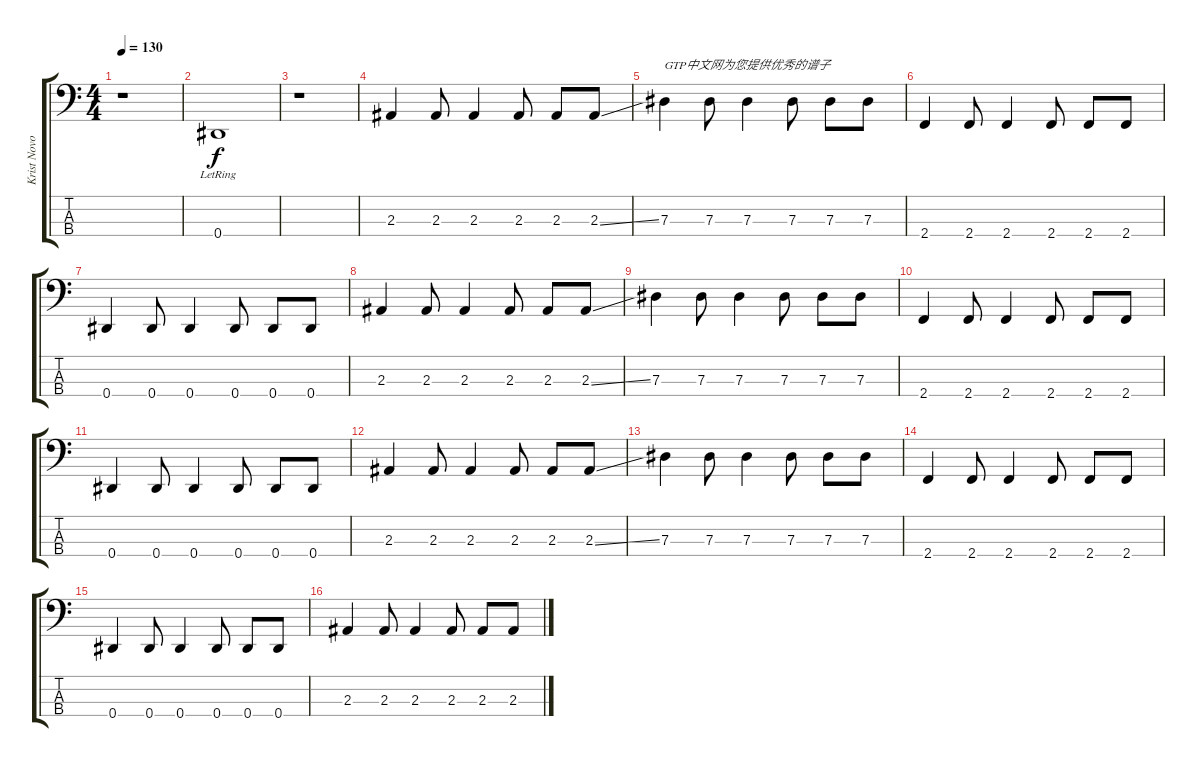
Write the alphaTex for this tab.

\track ("Krist Novoselic" "Krist Novo") {instrument electricbassfinger}
\staff {score tabs}
\tuning (Gb2 Db2 Ab1 Eb1) {hide}
\ts (4 4)
\tempo 130
\clef f4
\ks c
r.1{dy f instrument electricbassfinger} |
0.4{lr}.1 |
r.1 |
2.3.4 2.3.8 2.3.4 2.3.8 2.3.8 2.3{ss}.8 |
7.3.4{txt "GTP中文网为您提供优秀的谱子"} 7.3.8 7.3.4 7.3.8 7.3.8 7.3.8 |
2.4.4 2.4.8 2.4.4 2.4.8 2.4.8 2.4.8 |
0.4.4 0.4.8 0.4.4 0.4.8 0.4.8 0.4.8 |
2.3.4 2.3.8 2.3.4 2.3.8 2.3.8 2.3{ss}.8 |
7.3.4 7.3.8 7.3.4 7.3.8 7.3.8 7.3.8 |
2.4.4 2.4.8 2.4.4 2.4.8 2.4.8 2.4.8 |
0.4.4 0.4.8 0.4.4 0.4.8 0.4.8 0.4.8 |
2.3.4 2.3.8 2.3.4 2.3.8 2.3.8 2.3{ss}.8 |
7.3.4 7.3.8 7.3.4 7.3.8 7.3.8 7.3.8 |
2.4.4 2.4.8 2.4.4 2.4.8 2.4.8 2.4.8 |
0.4.4 0.4.8 0.4.4 0.4.8 0.4.8 0.4.8 |
2.3.4 2.3.8 2.3.4 2.3.8 2.3.8 2.3{ss}.8
